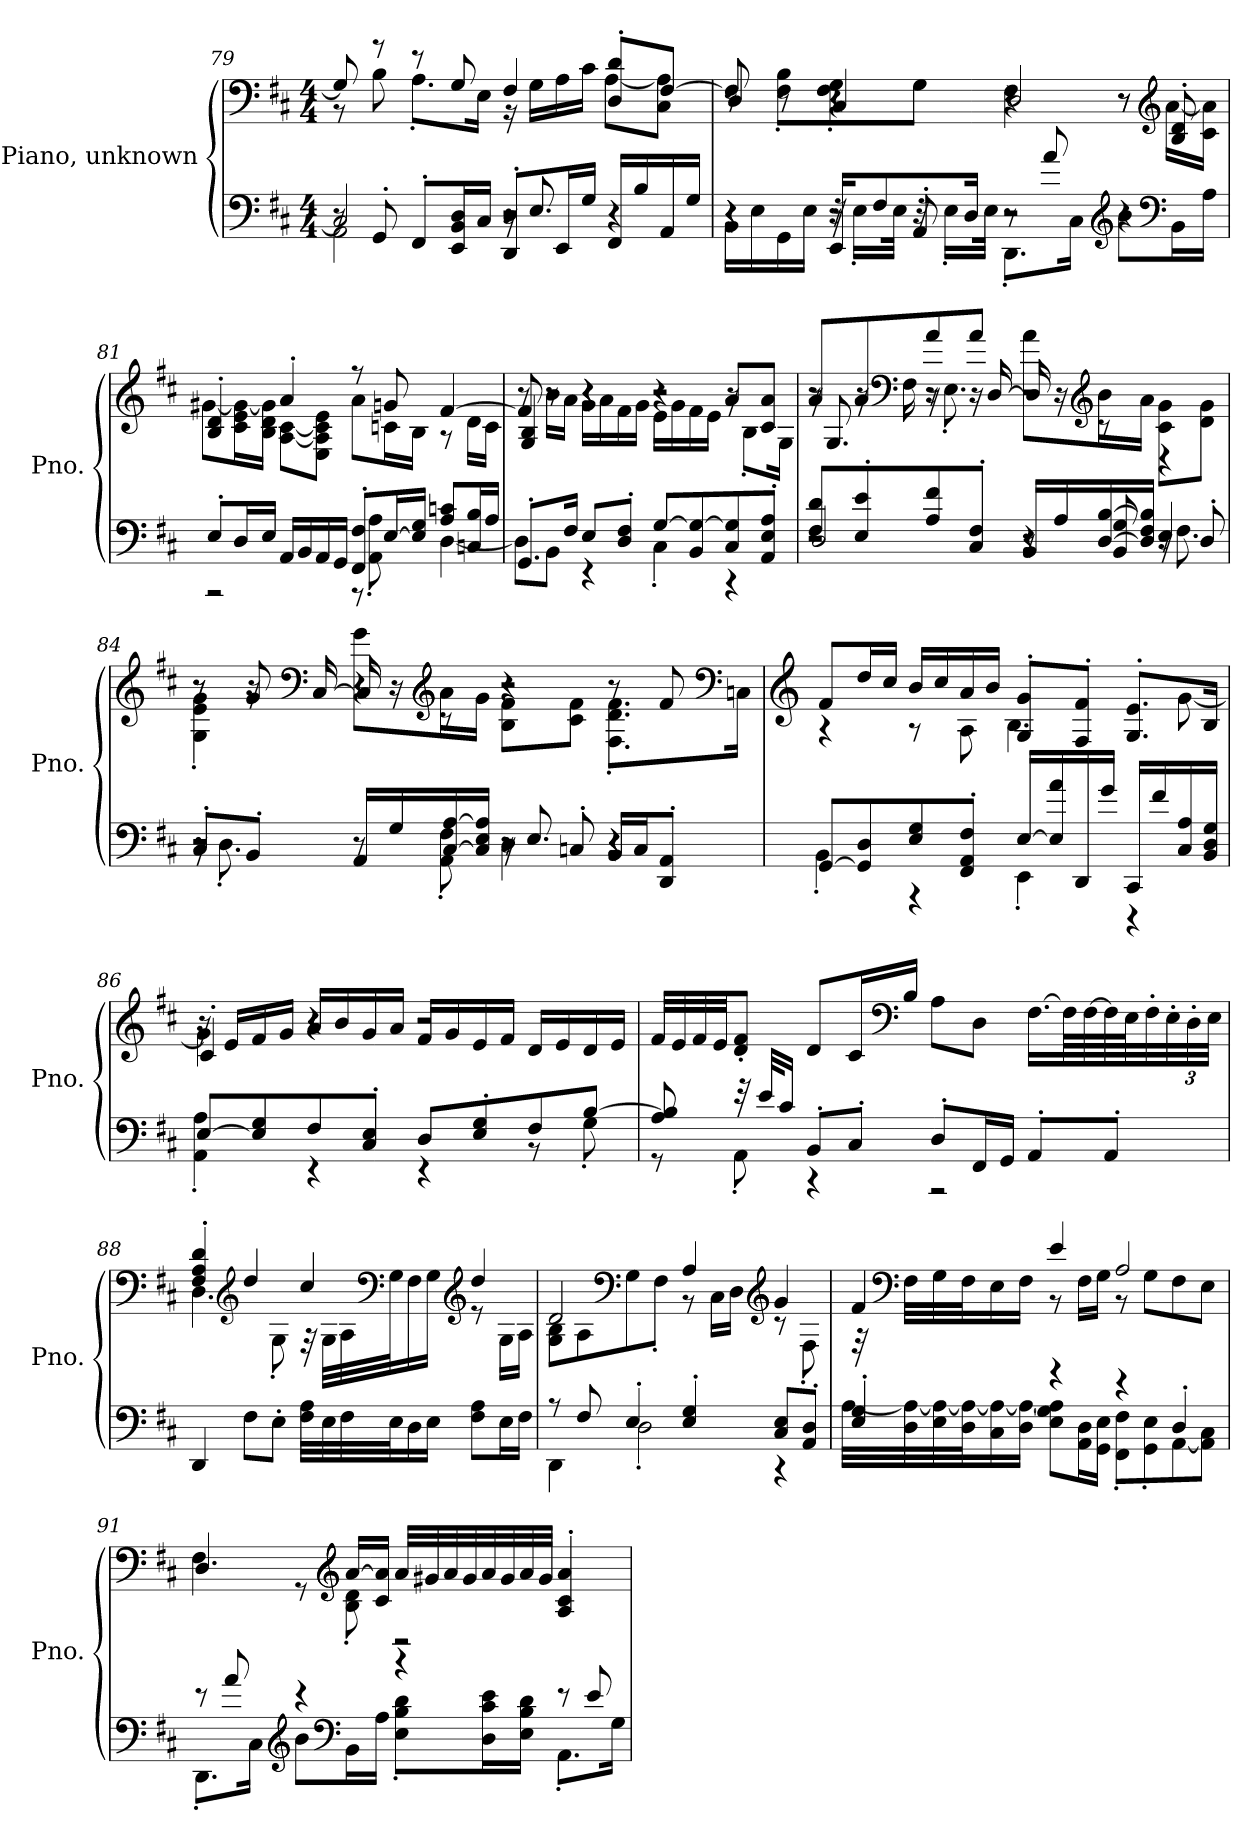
**kern	**kern
*part1	*part1
*staff2	*staff1
*I"Piano, unknown	*
*I'Pno.	*
!!LO:LB:g=z
*clefF4	*clefF4
*k[f#c#]	*k[f#c#]
*M4/4	*M4/4
=79	=79
*^	*^
*	*^	*	*
2C#/]	2AA\	8r	8G/]	8r
.	.	8GG'/	8r	8B\
.	.	8FF#'/L	8r	8.A'\L
.	.	16EE/ 16BB/ 16D/L	8G/	.
.	.	16C#/JJ	.	16E\Jk
16r	2r	8DD/' 8D/'L	4F#/	16r
8.E/	.	.	.	16G\LL
.	.	16EE/L	.	16A\
.	.	16G/JJ	.	16c#\JJ
4r	.	16FF#/LL	8D/' 8d/'L	[8A\L
.	.	16B/	.	.
.	.	16AA/	[8F#/J	8C#\ 8A\]J
.	.	16G/JJ	.	.
=80	=80	=80	=80	=80
*	*	*	*	*^
4r	16BB\LL	4r	8F#/]	8r	4D/
.	16E\	.	.	.	.
.	16GG\	.	8r	8F#\' 8B\'L	.
.	16E\JJ	.	.	.	.
16EE/KL	32r	8r	4r	8F#\' 8G\'	4C#/
.	16E'\LL	.	.	.	.
8F#/	.	.	.	.	.
.	32E\JJk	.	.	.	.
.	32r	8AA'/	.	8G\J	.
.	16E'\LL	.	.	.	.
16D/Jk	.	.	.	.	.
.	32E\JJk	.	.	.	.
8r	8.DD'\L	2r	4r	4F#\	2D/
8a/	.	.	.	.	.
.	16C#\Jk	.	.	.	.
*clefG2	*	*	*	*	*
4r	8b\L	.	8r	8r	.
*clefF4	*	*	*clefG2	*	*
.	16BB\L	.	8B/' 8d/'	[16a\LL	.
.	16A\JJ	.	.	16c#\ 16a\]JJ	.
*	*v	*v	*	*	*
*	*	*	*v	*v
!!LO:LB:g=z
=81	=81	=81	=81
8E'/L	2r	4B/' 4d/'	[8g#X\L
16D/L	.	.	16c#\ 16e\ 16g#\_L
16E/JJ	.	.	16B\ 16d\ 16g#\]JJ
16AA/LL	.	4a'/	[8A\ [8c#\L
16BB/	.	.	.
16AA/	.	.	8E\ 8A\] 8c#\] 8e\J
16GG/JJ	.	.	.
8FF#/' 8F#/'L	8r	8r	8a\L
[16E/L	8AA\' 8A\'	8gn/	16cn\L
16E/] 16G/JJ	.	.	16B\JJ
8A/ 8cn/L	[4D\	[4f#/	8r
16Cn/ 16B/L	.	.	16d\LL
16A/JJ	.	.	16c\JJ
=82	=82	=82	=82
*	*	*	*^
8.GG'/L	8D\L]	8f#/]	8r	4G/ 4B/
.	8BB\J	8r	16b\LL	.
16F#/Jk	.	.	16a\JJ	.
8E/L	4r	4r	16g\LL	4r
.	.	.	16a\	.
8D/' 8F#/'J	.	.	16f#\	.
.	.	.	16g\JJ	.
[8G/L	4C#'\	4r	16e\LL	2r
.	.	.	16g\	.
8BB/ 8G/_	.	.	16f#\	.
.	.	.	16e\JJ	.
8C#/ 8G/]	4r	8a/L	16r	.
.	.	.	8B'\L	.
8AA/' 8E/' 8A/'J	.	8c#/ 8a/J	.	.
.	.	.	16G\Jk	.
!!LO:LB:g=z	!!	!!
=83	=83	=83	=83	=83
*	*^	*	*	*
8F#/ 8d/L	2r	2D/	8a/L	8r	16r
.	.	.	.	.	8.G/
8E/' 8e/'	.	.	8a/	16r	.
*	*	*	*clefF4	*	*
.	.	.	.	16F#\	.
8A/ 8f#/	.	.	8a/	16r	8r
.	.	.	.	8.E'\	.
8C#/' 8F#/'J	.	.	8a/J	.	16r
.	.	.	.	.	[16D/
16BB/LL	4r	8r	2r	8a\L	16D/]
16A/	.	.	.	.	16r
*	*	*	*clefG2	*	*
[16D/ [16B/	.	8BB/' 8G/'	.	16b\L	8r
16D/] 16F#/ 16B/]JJ	.	.	.	16a\JJ	.
8r	16r	4E/	.	8c#\ 8g\L	4r
.	8.F#\	.	.	.	.
8D'/	.	.	.	8d\ 8g\J	.
!!LO:LB:g=z	!!	!!
=84	=84	=84	=84	=84	=84
2r	16r	8C#'/L	8r	4G\' 4e\' 4g\'	8r
.	8.D'\	.	.	.	.
.	.	8BB'/J	8g/	.	16r
*	*	*	*clefF4	*	*
.	.	.	.	.	[16C#/
.	8r	16AA/LL	4r	8g\L	16C#/]
.	.	16G/	.	.	16r
*	*	*	*clefG2	*	*
.	8AA\' 8F#\'	[16C#/ [16A/	.	16a\L	8r
.	.	16C#/] 16E/ 16A/]JJ	.	16g\JJ	.
16r	4D\	8r	4r	8B\ 8f#\L	2r
8.E/	.	.	.	.	.
.	.	8Cn'/	.	8c#\ 8f#\J	.
4r	4r	16BB/LL	8r	8.F#\' 8.d\' 8.f#\'L	.
.	.	16C/J	.	.	.
.	.	8DD/' 8AA/'J	8f#/	.	.
*	*	*	*clefF4	*	*
.	.	.	.	16Cn\Jk	.
*v	*v	*v	*	*	*
*	*v	*v	*v
!!LO:LB:g=z
=85	=85
*	*clefG2
*^	*^
[8GG/L	4BB'\	8f#/L	4r
8GG/] 8D/	.	16dd/L	.
.	.	16cc#/JJ	.
8E/ 8G/	4r	16b/LL	8r
.	.	16cc#/	.
8FF#/' 8AA/' 8F#/'J	.	16a/	8A\
.	.	16b/JJ	.
[16E/LL	4EE'\	8G/' 8g/'L	4.B\
16E/] 16a/	.	.	.
16DD/	.	8F#/' 8f#/'J	.
16g/JJ	.	.	.
16CC#/LL	4r	8.G/' 8.e/'L	.
16f#/	.	.	.
16C#/ 16A/	.	.	[8g\
16BB/ 16D/ 16G/JJ	.	16B/Jk	.
=86	=86	=86	=86
*	*	*	*^
[8E/L	4AA\' 4A\'	16r	4g\]	4c#'/
.	.	16e/LL	.	.
8E/] 8G/	.	16f#/	.	.
.	.	16g/JJ	.	.
8F#/	4r	16a/LL	4r	4r
.	.	16b/	.	.
8C#/' 8E/'J	.	16g/	.	.
.	.	16a/JJ	.	.
8D/L	4r	16f#/LL	2r	2r
.	.	16g/	.	.
8E/' 8G/'	.	16e/	.	.
.	.	16f#/JJ	.	.
8F#/	8r	16d/LL	.	.
.	.	16e/	.	.
[8B/J	8G'\	16d/	.	.
.	.	16e/JJ	.	.
*	*	*v	*v	*v
!!LO:PB:g=z
=87	=87	=87
8A/ 8B/]	8r	32f#/LLL
.	.	32e/
.	.	32f#/
.	.	32e/JJ
32r	8AA'\	8d/' 8f#/'J
32e/KLL	.	.
16c#/JJ	.	.
8BB'/L	4r	8d/L
8C#'/J	.	16c#/L
*	*	*clefF4
.	.	16B/JJ
8D'/L	2r	8A\L
16FF#/L	.	8D\J
16GG/JJ	.	.
8AA'/L	.	[16.F#\LL
.	.	64F#\LL]
.	.	[64F#\
8AA'/J	.	64F#\]
.	.	64E\J
.	.	32F#'\
*	*	*Xbrackettup
.	.	48E'\
.	.	48D'\
.	.	48E\JJJ
*v	*v	*
=88	=88
*	*^
4DD/	4F#/' 4A/' 4d/'	4.D\
*	*clefG2	*
8F#\L	4dd/	.
8E'\J	.	8G'\
32F#\ 32A\LLL	4cc#/	32r
32E\	.	32G\LLL
32F#\	.	32A\
*	*clefF4	*
32E\J	.	32G\J
16D\	.	16F#\
16E\JJ	.	16G\JJ
*	*clefG2	*
8F#\ 8A\L	4dd/	8r
16E\L	.	16G\LL
16F#\JJ	.	16A\JJ
!!LO:LB:g=z	!!
=89	=89	=89
*^	*	*
8r	4DD\	2d/	8G\ 8B\L
8F#/	.	.	8A\
*	*	*clefF4	*
4E'/	2D'\	.	8G\
.	.	.	8F#'\J
4E/' 4G/'	.	4A/	8r
.	.	.	16C#\LL
.	.	.	16D\JJ
*	*	*clefG2	*
8C#/ 8E/L	4r	4g/	8r
8AA/' 8D/'J	.	.	8F#'\
=90	=90	=90	=90
4E/' 4G/'	[32A\LLL	4f#/	32r
*	*	*clefF4	*
.	32D\ 32A\_	.	32F#\LLL
.	32E\ 32A\_	.	32G\
.	32D\ 32A\_J	.	32F#\J
.	16C#\ 16A\_	.	16E\
.	16D\ 16A\_JJ	.	16F#\JJ
4r	8E\ 8G\ 8A\]L	4e/	8r
.	16AA\ 16D\L	.	16F#\LL
.	16GG\ 16E\JJ	.	16G\JJ
4r	8FF#\' 8F#\'L	2A/	8r
.	8GG\' 8E\'	.	8G\L
4D'/	[8AA\	.	8F#\
.	8AA\] 8C#\J	.	8E\J
!!LO:LB:g=z	!!
=91	=91	=91	=91
8r	8.DD'\L	4.D/	4F#\
8a/	.	.	.
.	16C#\Jk	.	.
*clefG2	*	*	*
4r	8b\L	.	8r
*clefF4	*	*clefG2	*
.	16BB\L	[16a/LL	8B\' 8d\'
.	16A\JJ	16c#/ 16a/]JJ	.
4r	8E\' 8B\' 8d\'L	32a/LLL	2r
.	.	32g#X/	.
.	.	32a/	.
.	.	32g#/	.
.	16D\ 16c#\ 16e\L	32a/	.
.	.	32g#/	.
.	16E\ 16B\ 16d\JJ	32a/	.
.	.	32g#/JJJ	.
8r	8.AA'\L	4A/' 4c#/' 4a/'	.
8e/	.	.	.
.	16G\Jk	.	.
*v	*v	*	*
*	*v	*v
=	=
*-	*-
